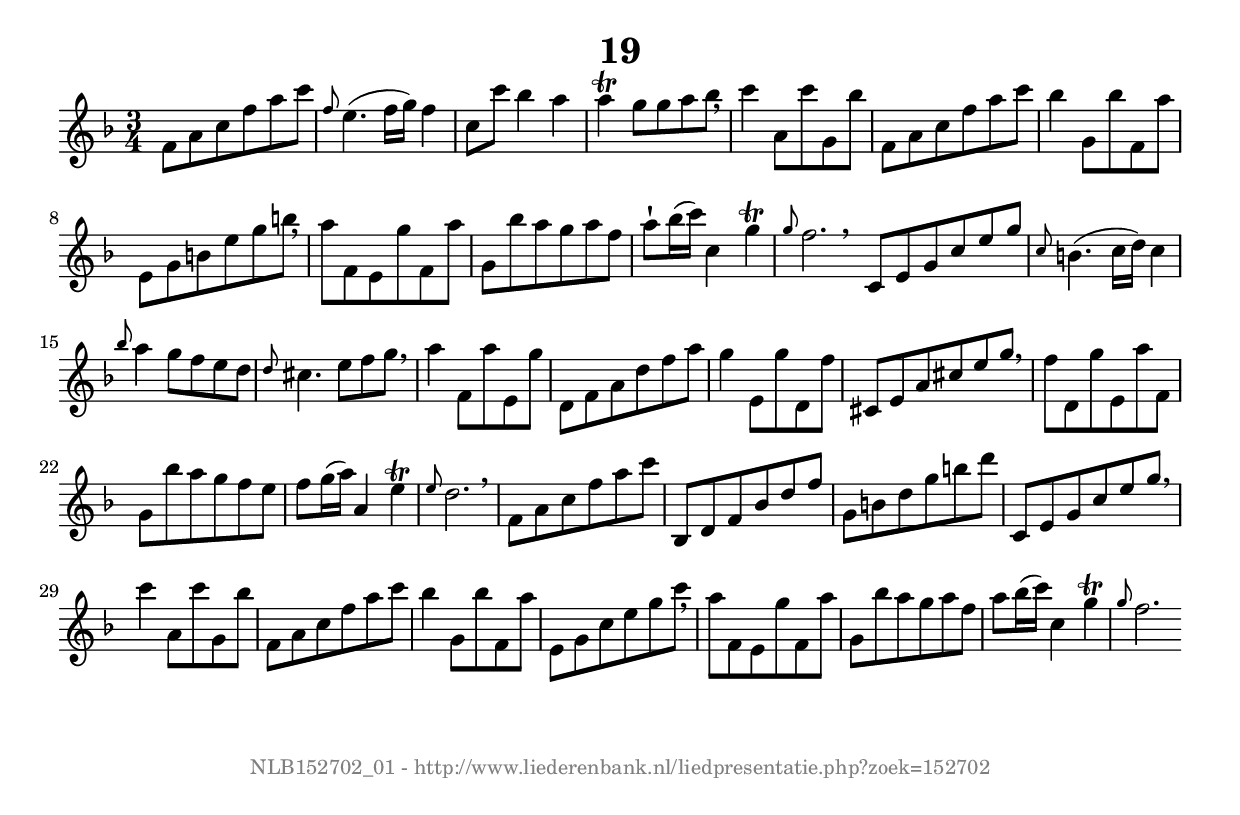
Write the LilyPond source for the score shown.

%
% produced by wce2krn 1.64 (7 June 2014)
%
\version"2.16"
#(append! paper-alist '(("long" . (cons (* 210 mm) (* 2000 mm)))))
#(set-default-paper-size "long")
sb = {\breathe}
mBreak = {\breathe }
bBreak = {\breathe }
x = {\once\override NoteHead #'style = #'cross }
gl=\glissando
itime={\override Staff.TimeSignature #'stencil = ##f }
ficta = {\once\set suggestAccidentals = ##t}
fine = {\once\override Score.RehearsalMark #'self-alignment-X = #1 \mark \markup {\italic{Fine}}}
dc = {\once\override Score.RehearsalMark #'self-alignment-X = #1 \mark \markup {\italic{D.C.}}}
dcf = {\once\override Score.RehearsalMark #'self-alignment-X = #1 \mark \markup {\italic{D.C. al Fine}}}
dcc = {\once\override Score.RehearsalMark #'self-alignment-X = #1 \mark \markup {\italic{D.C. al Coda}}}
ds = {\once\override Score.RehearsalMark #'self-alignment-X = #1 \mark \markup {\italic{D.S.}}}
dsf = {\once\override Score.RehearsalMark #'self-alignment-X = #1 \mark \markup {\italic{D.S. al Fine}}}
dsc = {\once\override Score.RehearsalMark #'self-alignment-X = #1 \mark \markup {\italic{D.S. al Coda}}}
pv = {\set Score.repeatCommands = #'((volta "1"))}
sv = {\set Score.repeatCommands = #'((volta "2"))}
tv = {\set Score.repeatCommands = #'((volta "3"))}
qv = {\set Score.repeatCommands = #'((volta "4"))}
xv = {\set Score.repeatCommands = #'((volta #f))}
\header{ tagline = ""
title = "19"
}
\score {{
\key f \major
\relative g'
{
\set melismaBusyProperties = #'()
\time 3/4
\tempo 4=120
\override Score.MetronomeMark #'transparent = ##t
\override Score.RehearsalMark #'break-visibility = #(vector #t #t #f)
f8 a c f a c \grace { f, } e4.( f16 g) f4 c8 c' bes4 a a^\trill g8 g a bes \sb c4 a,8 c' g, bes' f, a c f a c bes4 g,8 bes' f, a' e, g b e g b \sb a f, e g' f, a' g, bes' a g a f a^\staccatissimo bes16( c) c,4 g'^\trill \grace { g8 } f2. \bar ":|:" \bBreak
c,8 e g c e g \grace { c, } b4.( c16 d) c4 \grace { bes'8 } a4 g8 f e d \grace { d } cis4. e8 f g \sb a4 f,8 a' e, g' d, f a d f a g4 e,8 g' d, f' cis, e a cis e g \sb f d, g' e, a' f, g bes' a g f e f g16( a) a,4 e'^\trill \grace { e8 } d2. \mBreak \bar "|"
f,8 a c f a c bes,, d f bes d f g, b d g b d c,, e g c e g \sb c4 a,8 c' g, bes' f, a c f a c bes4 g,8 bes' f, a' e, g c e g c \sb a f, e g' f, a' g, bes' a g a f a bes16( c) c,4 g'^\trill \grace { g8 } f2. \bar ":|"
 }}
 \midi { }
 \layout {
            indent = 0.0\cm
}
}
\markup { \vspace #0 } \markup { \with-color #grey \fill-line { \center-column { \smaller "NLB152702_01 - http://www.liederenbank.nl/liedpresentatie.php?zoek=152702" } } }
